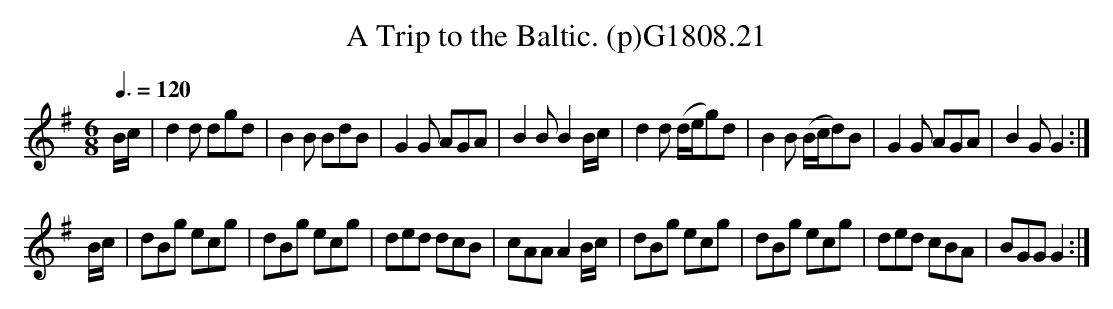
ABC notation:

X:1
T:Trip to the Baltic. (p)G1808.21, A
M:6/8
L:1/8
Q:3/8=120
K:G
B/c/|d2 d dgd|B2 B BdB|G2 G AGA|B2 B B2 B/c/|d2 d (d/e/g)d|B2 B (B/c/d)B|G2 G AGA|B2 G G2:|
B/c/|dBg ecg|dBg ecg|ded dcB|cAA A2 B/c/|dBg ecg|dBg ecg|ded cBA|BGG G2:|
